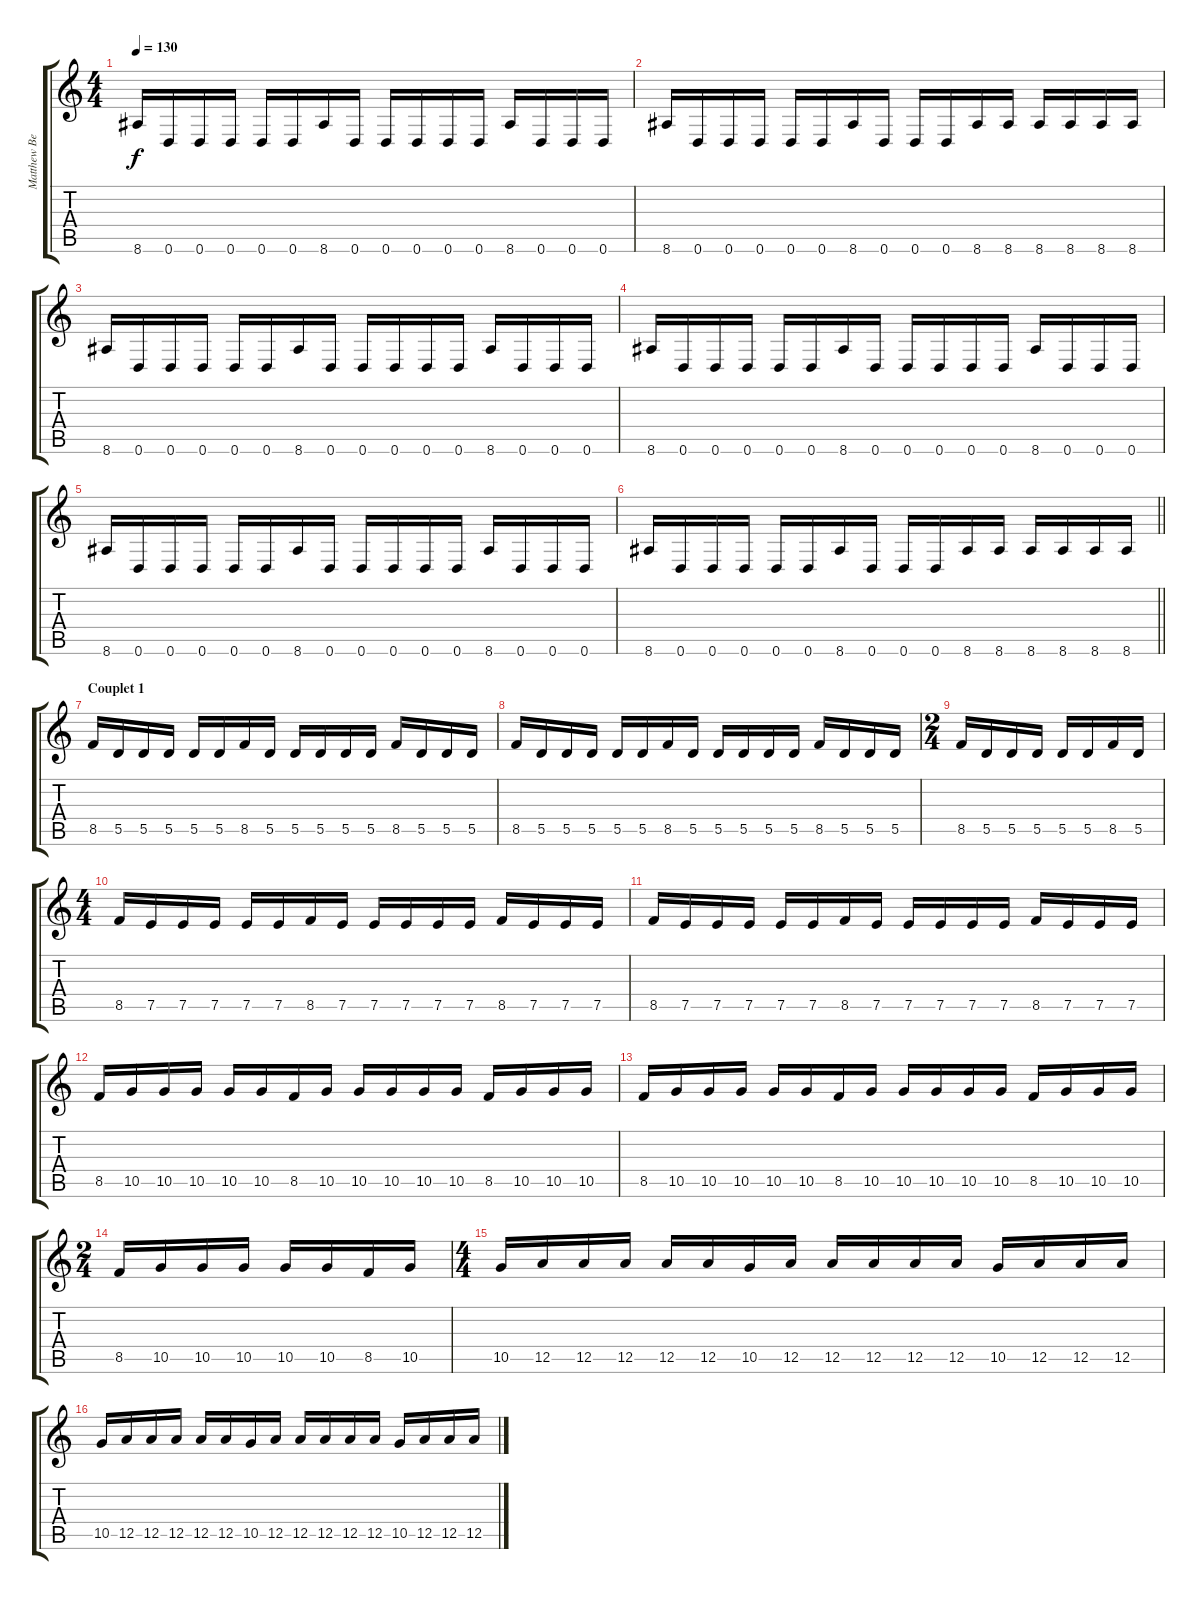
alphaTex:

\track ("Matthew Bellamy" "Matthew Be") {instrument distortionguitar}
\staff {score tabs}
\tuning (E4 B3 G3 D3 A2 D2) {hide}
\ts (4 4)
\tempo 130
\clef g2
\ks c
8.6.16{dy f} 0.6.16 0.6.16 0.6.16 0.6.16 0.6.16 8.6.16 0.6.16 0.6.16 0.6.16 0.6.16 0.6.16 8.6.16 0.6.16 0.6.16 0.6.16 |
8.6.16 0.6.16 0.6.16 0.6.16 0.6.16 0.6.16 8.6.16 0.6.16 0.6.16 0.6.16 8.6.16 8.6.16 8.6.16 8.6.16 8.6.16 8.6.16 |
8.6.16 0.6.16 0.6.16 0.6.16 0.6.16 0.6.16 8.6.16 0.6.16 0.6.16 0.6.16 0.6.16 0.6.16 8.6.16 0.6.16 0.6.16 0.6.16 |
8.6.16 0.6.16 0.6.16 0.6.16 0.6.16 0.6.16 8.6.16 0.6.16 0.6.16 0.6.16 0.6.16 0.6.16 8.6.16 0.6.16 0.6.16 0.6.16 |
8.6.16 0.6.16 0.6.16 0.6.16 0.6.16 0.6.16 8.6.16 0.6.16 0.6.16 0.6.16 0.6.16 0.6.16 8.6.16 0.6.16 0.6.16 0.6.16 |
\barLineRight lightlight
8.6.16 0.6.16 0.6.16 0.6.16 0.6.16 0.6.16 8.6.16 0.6.16 0.6.16 0.6.16 8.6.16 8.6.16 8.6.16 8.6.16 8.6.16 8.6.16 |
\section ("" "Couplet 1")
8.5.16 5.5.16 5.5.16 5.5.16 5.5.16 5.5.16 8.5.16 5.5.16 5.5.16 5.5.16 5.5.16 5.5.16 8.5.16 5.5.16 5.5.16 5.5.16 |
8.5.16 5.5.16 5.5.16 5.5.16 5.5.16 5.5.16 8.5.16 5.5.16 5.5.16 5.5.16 5.5.16 5.5.16 8.5.16 5.5.16 5.5.16 5.5.16 |
\ts (2 4)
8.5.16 5.5.16 5.5.16 5.5.16 5.5.16 5.5.16 8.5.16 5.5.16 |
\ts (4 4)
8.5.16 7.5.16 7.5.16 7.5.16 7.5.16 7.5.16 8.5.16 7.5.16 7.5.16 7.5.16 7.5.16 7.5.16 8.5.16 7.5.16 7.5.16 7.5.16 |
8.5.16 7.5.16 7.5.16 7.5.16 7.5.16 7.5.16 8.5.16 7.5.16 7.5.16 7.5.16 7.5.16 7.5.16 8.5.16 7.5.16 7.5.16 7.5.16 |
8.5.16 10.5.16 10.5.16 10.5.16 10.5.16 10.5.16 8.5.16 10.5.16 10.5.16 10.5.16 10.5.16 10.5.16 8.5.16 10.5.16 10.5.16 10.5.16 |
8.5.16 10.5.16 10.5.16 10.5.16 10.5.16 10.5.16 8.5.16 10.5.16 10.5.16 10.5.16 10.5.16 10.5.16 8.5.16 10.5.16 10.5.16 10.5.16 |
\ts (2 4)
8.5.16 10.5.16 10.5.16 10.5.16 10.5.16 10.5.16 8.5.16 10.5.16 |
\ts (4 4)
10.5.16 12.5.16 12.5.16 12.5.16 12.5.16 12.5.16 10.5.16 12.5.16 12.5.16 12.5.16 12.5.16 12.5.16 10.5.16 12.5.16 12.5.16 12.5.16 |
10.5.16 12.5.16 12.5.16 12.5.16 12.5.16 12.5.16 10.5.16 12.5.16 12.5.16 12.5.16 12.5.16 12.5.16 10.5.16 12.5.16 12.5.16 12.5.16
